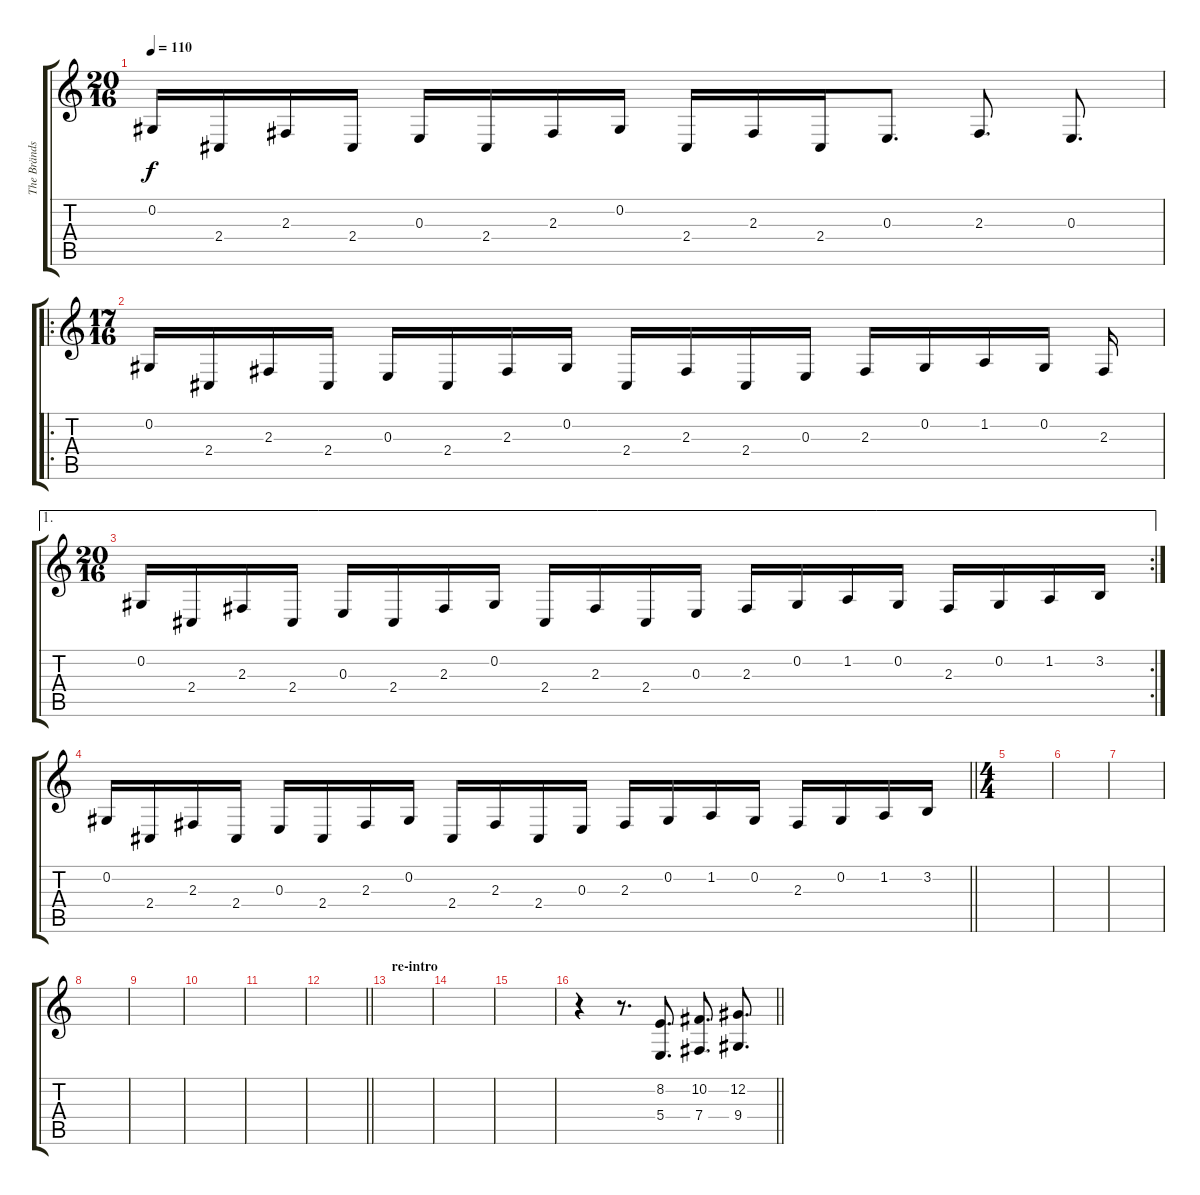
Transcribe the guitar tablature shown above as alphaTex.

\track ("The Brändström #1" "The Bränds") {instrument stringensemble1}
\staff {score tabs}
\tuning (Db4 Ab3 E3 B2 Gb2 Db2) {hide}
\ts (20 16)
\tempo 110
\clef g2
\ks c
0.2.16{dy f} 2.4.16 2.3.16 2.4.16 0.3.16 2.4.16 2.3.16 0.2.16 2.4.16 2.3.16 2.4.16 0.3.8{d} 2.3.8{d} 0.3.8{d} |
\ro
\ts (17 16)
0.2.16 2.4.16 2.3.16 2.4.16 0.3.16 2.4.16 2.3.16 0.2.16 2.4.16 2.3.16 2.4.16 0.3.16 2.3.16 0.2.16 1.2.16 0.2.16 2.3.16 |
\ae 1
\rc 2
\ts (20 16)
0.2.16 2.4.16 2.3.16 2.4.16 0.3.16 2.4.16 2.3.16 0.2.16 2.4.16 2.3.16 2.4.16 0.3.16 2.3.16 0.2.16 1.2.16 0.2.16 2.3.16 0.2.16 1.2.16 3.2.16 |
\barLineRight lightlight
0.2.16 2.4.16 2.3.16 2.4.16 0.3.16 2.4.16 2.3.16 0.2.16 2.4.16 2.3.16 2.4.16 0.3.16 2.3.16 0.2.16 1.2.16 0.2.16 2.3.16 0.2.16 1.2.16 3.2.16 |
\ts (4 4)
\section ("" "")
|
|
|
|
|
|
|
\barLineRight lightlight
|
\section ("" "re-intro")
|
|
|
\barLineRight lightlight
r.4 r.8{d} (8.2 5.4).8{d volume 11 instrument stringensemble1} (10.2 7.4).8{d} (12.2 9.4).8{d}
